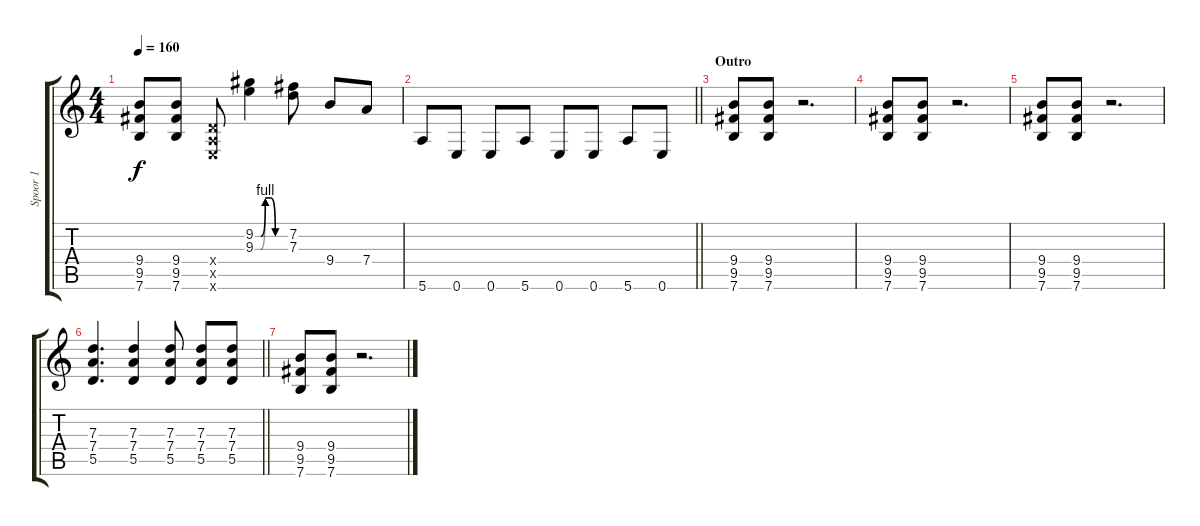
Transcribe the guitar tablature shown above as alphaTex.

\track ("Spoor 1" "Spoor 1") {instrument distortionguitar}
\staff {score tabs}
\tuning (E4 B3 G3 D3 A2 E2) {hide}
\ts (4 4)
\tempo 160
\clef g2
\ks c
(9.4 9.5 7.6).8{dy f} (9.4 9.5 7.6).8 (0.4{x} 0.5{x} 0.6{x}).8 (9.2{be (custom 0 0 11 0 20 4 30 4 40 0 60 0)} 9.3{be (custom 0 0 10 0 20 4 30 4 40 0 60 0)}).4 (7.2 7.3).8 9.4.8 7.4.8 |
\barLineRight lightlight
5.6.8 0.6.8 0.6.8 5.6.8 0.6.8 0.6.8 5.6.8 0.6.8 |
\section ("" "Outro")
(9.4 9.5 7.6).8 (9.4 9.5 7.6).8 r.2{d} |
(9.4 9.5 7.6).8 (9.4 9.5 7.6).8 r.2{d} |
(9.4 9.5 7.6).8 (9.4 9.5 7.6).8 r.2{d} |
\barLineRight lightlight
(7.3 7.4 5.5).4{d} (7.3 7.4 5.5).4 (7.3 7.4 5.5).8 (7.3 7.4 5.5).8 (7.3 7.4 5.5).8 |
(9.4 9.5 7.6).8 (9.4 9.5 7.6).8 r.2{d}
